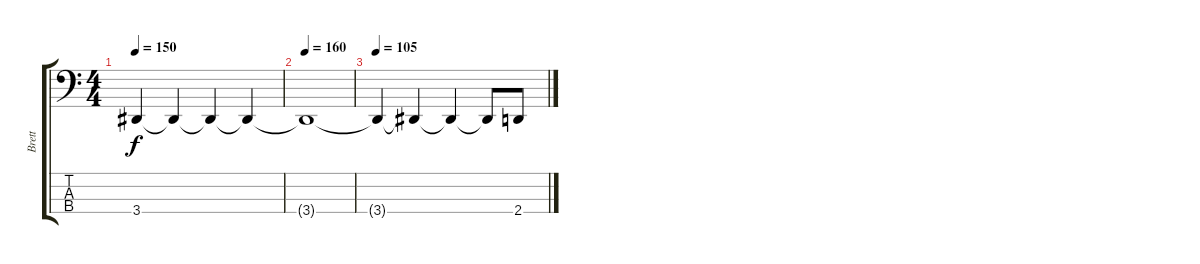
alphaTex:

\track ("Brett" "Brett") {instrument electricbassfinger}
\staff {score tabs}
\tuning (Eb2 Bb1 F1 C1) {hide}
\ts (4 4)
\tempo 150
\clef f4
\ks c
3.4{t}.4{dy f} 3.4{t}.4 3.4{t}.4 3.4{t}.4 |
\tempo 160
3.4{t}.1 |
\tempo 105
3.4{t}.4 3.4{t}.4 3.4{t}.4 3.4{t}.8 2.4.8
